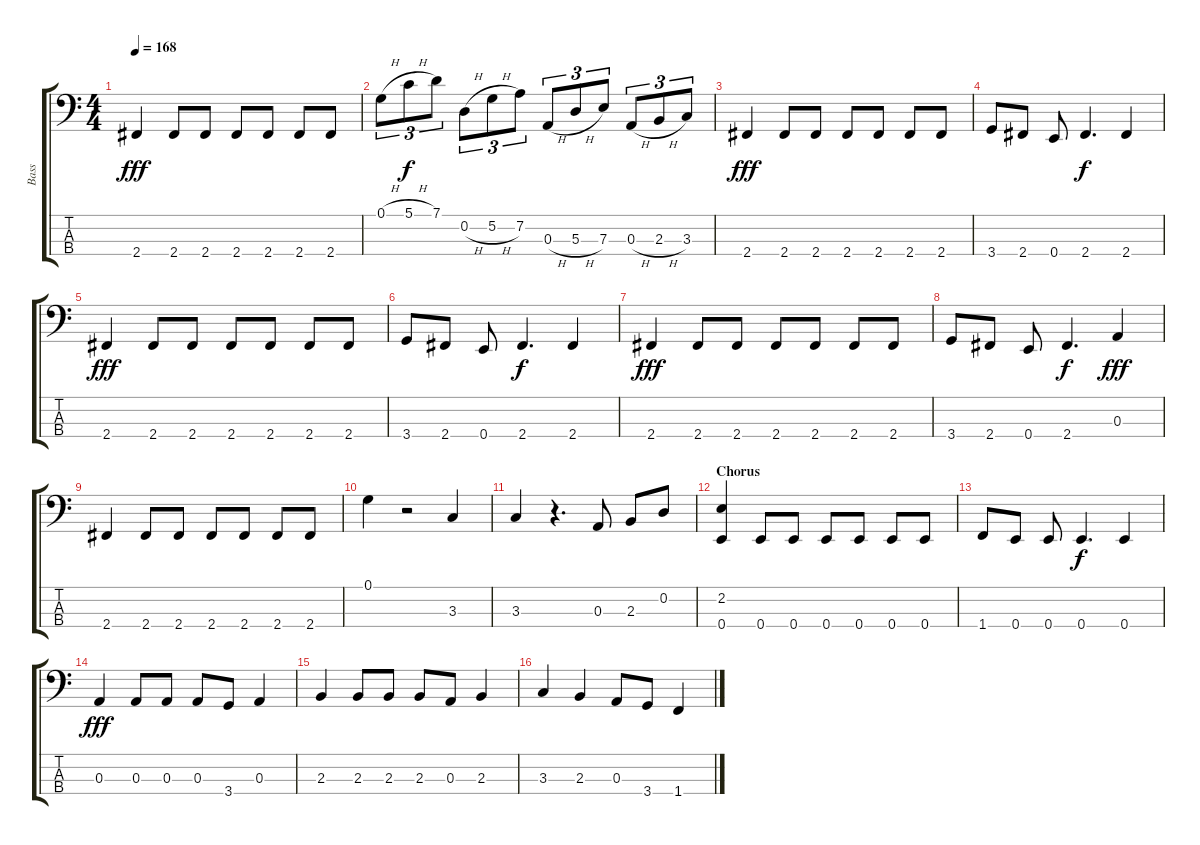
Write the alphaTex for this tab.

\track ("Bass" "Bass") {instrument electricbasspick}
\staff {score tabs}
\tuning (G2 D2 A1 E1) {hide}
\ts (4 4)
\tempo 168
\clef f4
\ks c
2.4.4{dy fff} 2.4.8 2.4.8 2.4.8 2.4.8 2.4.8 2.4.8 |
0.1{h}.8{tu (3 2)} 5.1{h}.8{tu (3 2) dy f} 7.1.8{tu (3 2)} 0.2{h}.8{tu (3 2)} 5.2{h}.8{tu (3 2)} 7.2.8{tu (3 2)} 0.3{h}.8{tu (3 2)} 5.3{h}.8{tu (3 2)} 7.3.8{tu (3 2)} 0.3{h}.8{tu (3 2)} 2.3{h}.8{tu (3 2)} 3.3.8{tu (3 2)} |
2.4.4{dy fff} 2.4.8 2.4.8 2.4.8 2.4.8 2.4.8 2.4.8 |
3.4.8 2.4.8 0.4.8 2.4.4{d dy f} 2.4.4 |
2.4.4{dy fff} 2.4.8 2.4.8 2.4.8 2.4.8 2.4.8 2.4.8 |
3.4.8 2.4.8 0.4.8 2.4.4{d dy f} 2.4.4 |
2.4.4{dy fff} 2.4.8 2.4.8 2.4.8 2.4.8 2.4.8 2.4.8 |
3.4.8 2.4.8 0.4.8 2.4.4{d dy f} 0.3.4{dy fff} |
2.4.4 2.4.8 2.4.8 2.4.8 2.4.8 2.4.8 2.4.8 |
0.1.4 r.2 3.3.4 |
3.3.4 r.4{d} 0.3.8 2.3.8 0.2.8 |
\section ("" "Chorus")
(2.2 0.4).4 0.4.8 0.4.8 0.4.8 0.4.8 0.4.8 0.4.8 |
1.4.8 0.4.8 0.4.8 0.4.4{d dy f} 0.4.4 |
0.3.4{dy fff} 0.3.8 0.3.8 0.3.8 3.4.8 0.3.4 |
2.3.4 2.3.8 2.3.8 2.3.8 0.3.8 2.3.4 |
3.3.4 2.3.4 0.3.8 3.4.8 1.4.4
